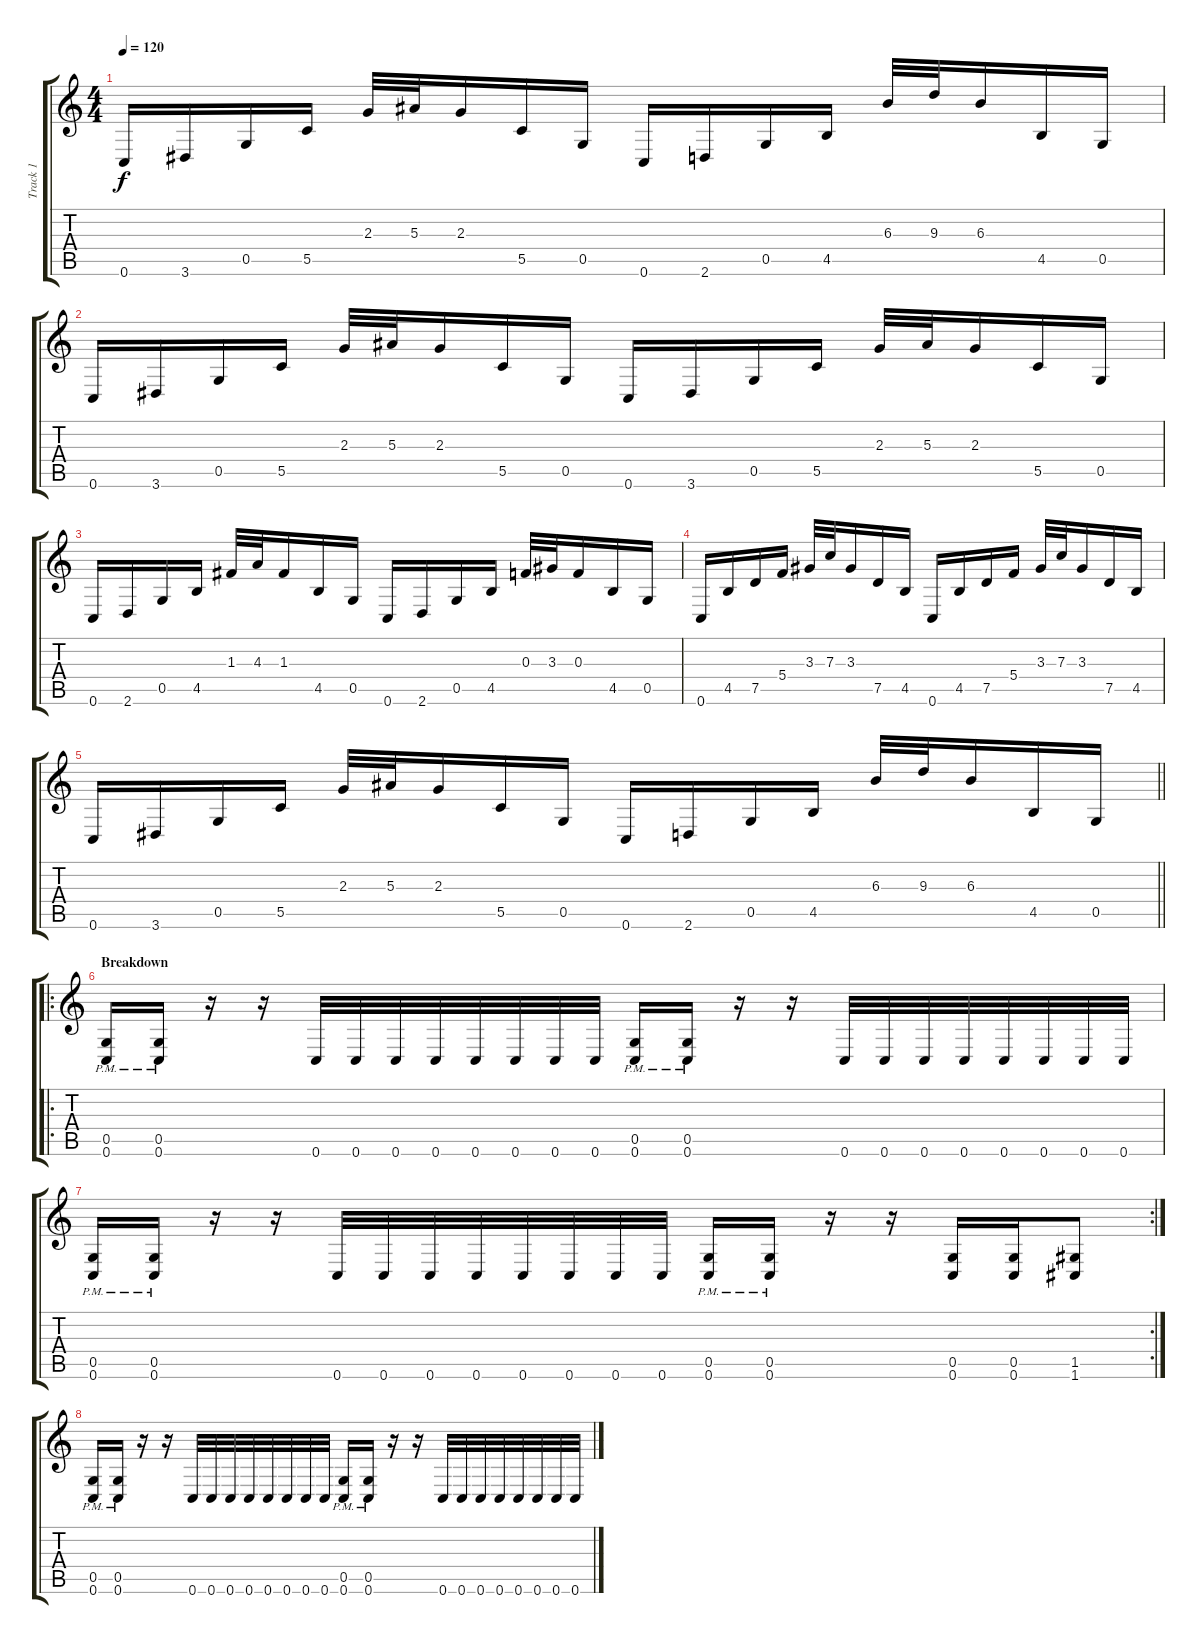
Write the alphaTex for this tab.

\track ("Track 1" "Track 1") {instrument overdrivenguitar}
\staff {score tabs}
\tuning (D4 A3 F3 C3 G2 C2) {hide}
\ts (4 4)
\tempo 120
\clef g2
\ks c
0.6.16{dy f} 3.6.16 0.5.16 5.5.16 2.3.32 5.3.32 2.3.16 5.5.16 0.5.16 0.6.16 2.6.16 0.5.16 4.5.16 6.3.32 9.3.32 6.3.16 4.5.16 0.5.16 |
0.6.16 3.6.16 0.5.16 5.5.16 2.3.32 5.3.32 2.3.16 5.5.16 0.5.16 0.6.16 3.6.16 0.5.16 5.5.16 2.3.32 5.3.32 2.3.16 5.5.16 0.5.16 |
0.6.16 2.6.16 0.5.16 4.5.16 1.3.32 4.3.32 1.3.16 4.5.16 0.5.16 0.6.16 2.6.16 0.5.16 4.5.16 0.3.32 3.3.32 0.3.16 4.5.16 0.5.16 |
0.6.16 4.5.16 7.5.16 5.4.16 3.3.32 7.3.32 3.3.16 7.5.16 4.5.16 0.6.16 4.5.16 7.5.16 5.4.16 3.3.32 7.3.32 3.3.16 7.5.16 4.5.16 |
\barLineRight lightlight
0.6.16 3.6.16 0.5.16 5.5.16 2.3.32 5.3.32 2.3.16 5.5.16 0.5.16 0.6.16 2.6.16 0.5.16 4.5.16 6.3.32 9.3.32 6.3.16 4.5.16 0.5.16 |
\ro
\section ("" "Breakdown")
(0.5{pm} 0.6{pm}).16 (0.5{pm} 0.6{pm}).16 r.16 r.16 0.6.32 0.6.32 0.6.32 0.6.32 0.6.32 0.6.32 0.6.32 0.6.32 (0.5{pm} 0.6{pm}).16 (0.5{pm} 0.6{pm}).16 r.16 r.16 0.6.32 0.6.32 0.6.32 0.6.32 0.6.32 0.6.32 0.6.32 0.6.32 |
\rc 2
(0.5{pm} 0.6{pm}).16 (0.5{pm} 0.6{pm}).16 r.16 r.16 0.6.32 0.6.32 0.6.32 0.6.32 0.6.32 0.6.32 0.6.32 0.6.32 (0.5{pm} 0.6{pm}).16 (0.5{pm} 0.6{pm}).16 r.16 r.16 (0.5 0.6).16 (0.5 0.6).16 (1.5 1.6).8 |
(0.5{pm} 0.6{pm}).16 (0.5{pm} 0.6{pm}).16 r.16 r.16 0.6.32 0.6.32 0.6.32 0.6.32 0.6.32 0.6.32 0.6.32 0.6.32 (0.5{pm} 0.6{pm}).16 (0.5{pm} 0.6{pm}).16 r.16 r.16 0.6.32 0.6.32 0.6.32 0.6.32 0.6.32 0.6.32 0.6.32 0.6.32
